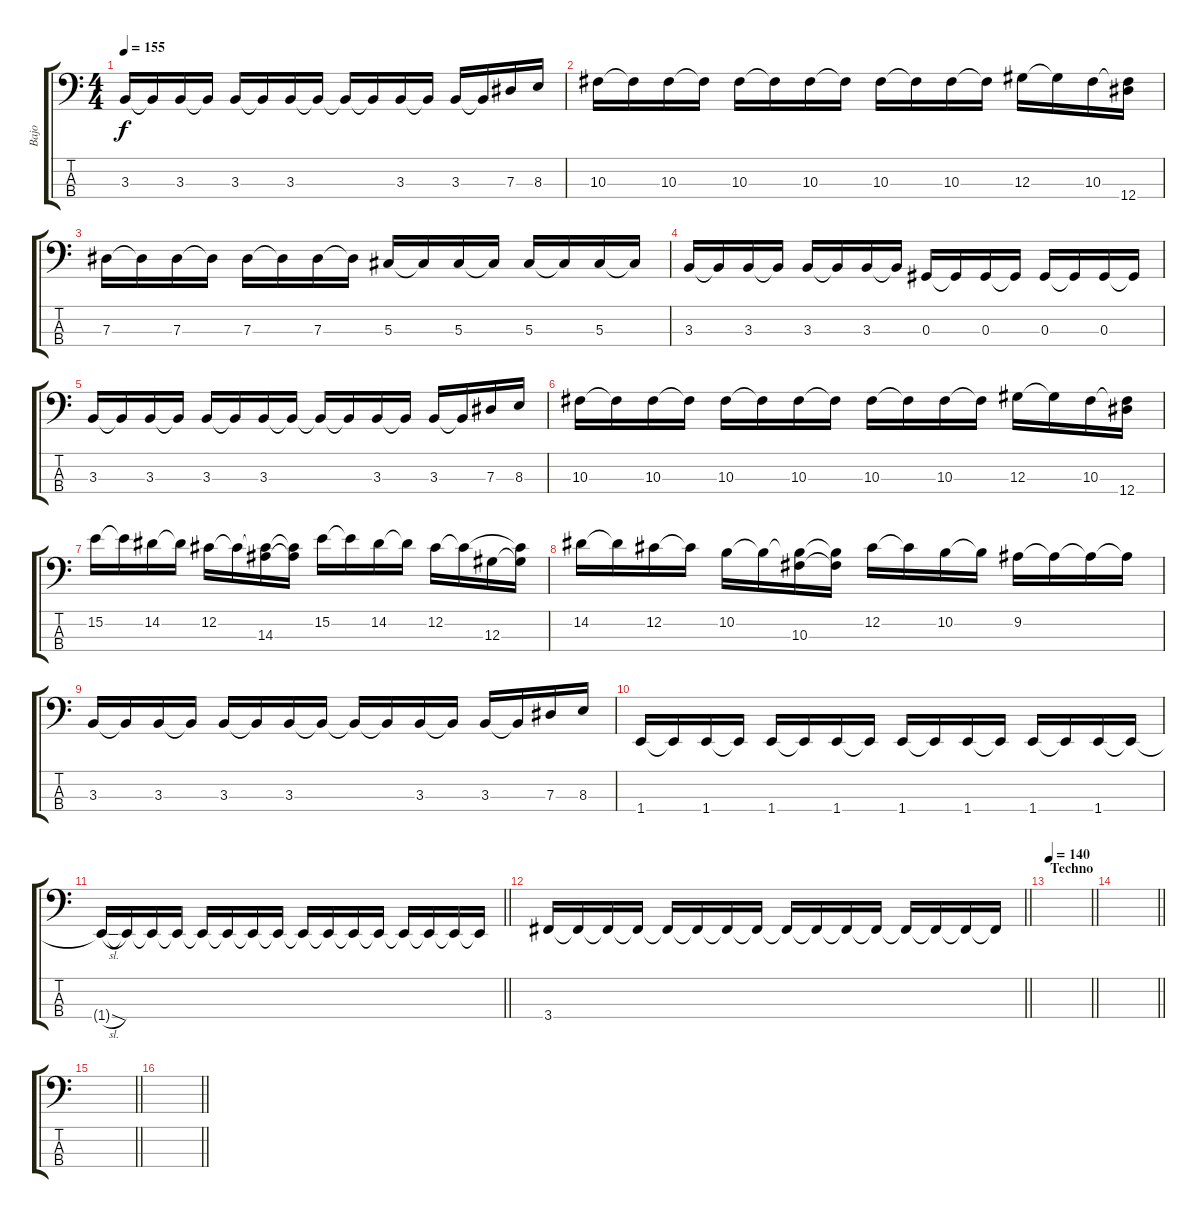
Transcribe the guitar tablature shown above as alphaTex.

\track ("Bajo" "Bajo") {instrument electricbasspick}
\staff {score tabs}
\tuning (Gb2 Db2 Ab1 Eb1) {hide}
\ts (4 4)
\tempo 155
\clef f4
\ks c
3.3.16{dy f} 3.3{t}.16 3.3.16 3.3{t}.16 3.3.16 3.3{t}.16 3.3.16 3.3{t}.16 3.3{t}.16 3.3{t}.16 3.3.16 3.3{t}.16 3.3.16 3.3{t}.16 7.3.16 8.3.16 |
10.3.16 10.3{t}.16 10.3.16 10.3{t}.16 10.3.16 10.3{t}.16 10.3.16 10.3{t}.16 10.3.16 10.3{t}.16 10.3.16 10.3{t}.16 12.3.16 12.3{t}.16 10.3.16 (10.3{t} 12.4).16 |
7.3.16 7.3{t}.16 7.3.16 7.3{t}.16 7.3.16 7.3{t}.16 7.3.16 7.3{t}.16 5.3.16 5.3{t}.16 5.3.16 5.3{t}.16 5.3.16 5.3{t}.16 5.3.16 5.3{t}.16 |
3.3.16 3.3{t}.16 3.3.16 3.3{t}.16 3.3.16 3.3{t}.16 3.3.16 3.3{t}.16 0.3.16 0.3{t}.16 0.3.16 0.3{t}.16 0.3.16 0.3{t}.16 0.3.16 0.3{t}.16 |
3.3.16 3.3{t}.16 3.3.16 3.3{t}.16 3.3.16 3.3{t}.16 3.3.16 3.3{t}.16 3.3{t}.16 3.3{t}.16 3.3.16 3.3{t}.16 3.3.16 3.3{t}.16 7.3.16 8.3.16 |
10.3.16 10.3{t}.16 10.3.16 10.3{t}.16 10.3.16 10.3{t}.16 10.3.16 10.3{t}.16 10.3.16 10.3{t}.16 10.3.16 10.3{t}.16 12.3.16 12.3{t}.16 10.3.16 (10.3{t} 12.4).16 |
15.2.16 15.2{t}.16 14.2.16 14.2{t}.16 12.2.16 12.2{t}.16 (12.2{t} 14.3).16 (12.2{t} 14.3{t}).16 15.2.16 15.2{t}.16 14.2.16 14.2{t}.16 12.2.16 12.2{t}.16 12.3.16 (12.2{t} 12.3{t}).16 |
14.2.16 14.2{t}.16 12.2.16 12.2{t}.16 10.2.16 10.2{t}.16 (10.2{t} 10.3).16 (10.2{t} 10.3{t}).16 12.2.16 12.2{t}.16 10.2.16 10.2{t}.16 9.2.16 9.2{t}.16 9.2{t}.16 9.2{t}.16 |
3.3.16 3.3{t}.16 3.3.16 3.3{t}.16 3.3.16 3.3{t}.16 3.3.16 3.3{t}.16 3.3{t}.16 3.3{t}.16 3.3.16 3.3{t}.16 3.3.16 3.3{t}.16 7.3.16 8.3.16 |
1.4.16 1.4{t}.16 1.4.16 1.4{t}.16 1.4.16 1.4{t}.16 1.4.16 1.4{t}.16 1.4.16 1.4{t}.16 1.4.16 1.4{t}.16 1.4.16 1.4{t}.16 1.4.16 1.4{t}.16 |
\barLineRight lightlight
1.4{sl t}.16 1.4{t}.16 1.4{t}.16 1.4{t}.16 1.4{t}.16 1.4{t}.16 1.4{t}.16 1.4{t}.16 1.4{t}.16 1.4{t}.16 1.4{t}.16 1.4{t}.16 1.4{t}.16 1.4{t}.16 1.4{t}.16 1.4{t}.16 |
\barLineRight lightlight
3.4.16 3.4{t}.16 3.4{t}.16 3.4{t}.16 3.4{t}.16 3.4{t}.16 3.4{t}.16 3.4{t}.16 3.4{t}.16 3.4{t}.16 3.4{t}.16 3.4{t}.16 3.4{t}.16 3.4{t}.16 3.4{t}.16 3.4{t}.16 |
\section ("" "Techno")
\tempo 140
\barLineRight lightlight
|
\barLineRight lightlight
|
\barLineRight lightlight
|
\barLineRight lightlight
